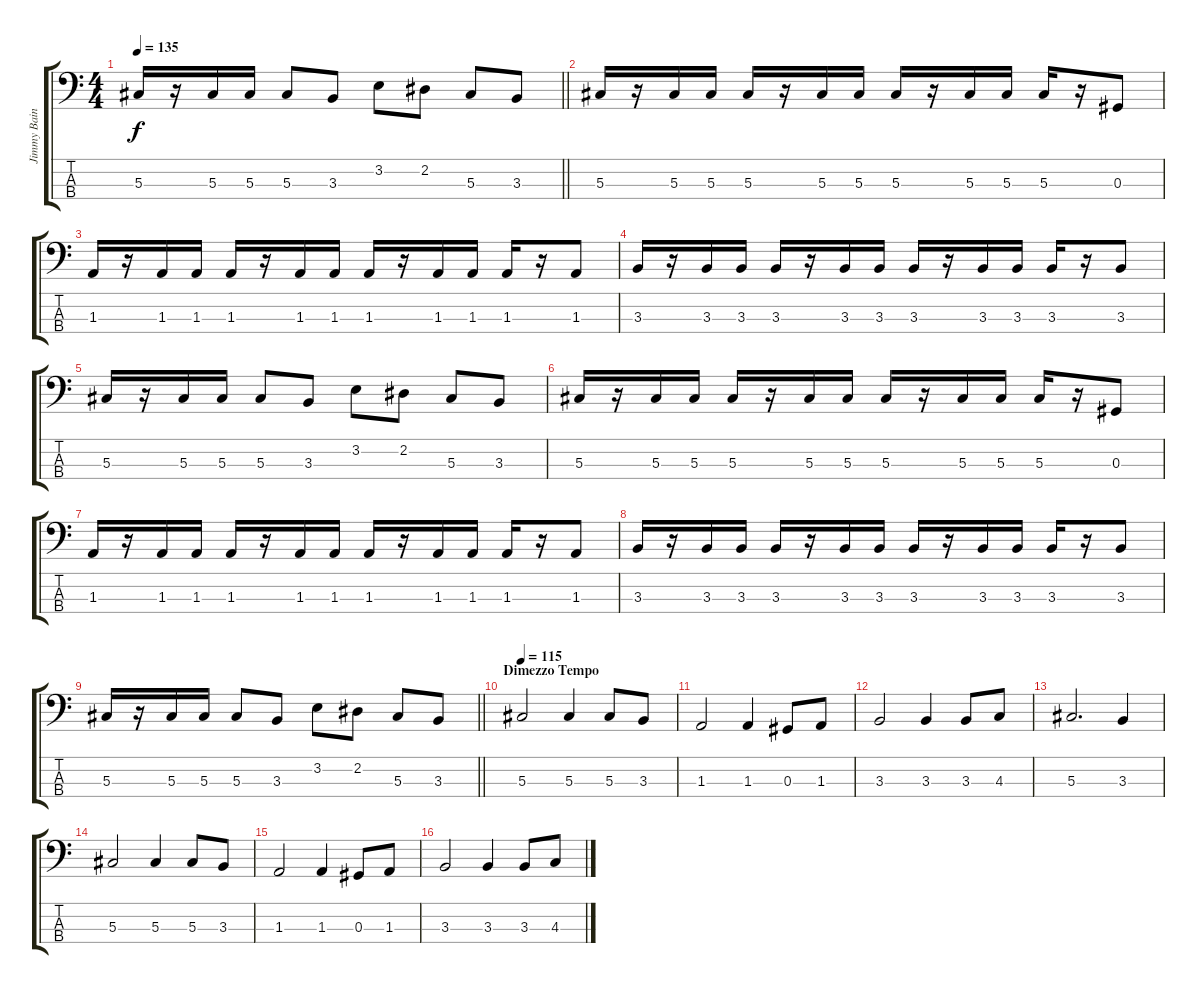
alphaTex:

\track ("Jimmy Bain" "Jimmy Bain") {instrument electricbassfinger}
\staff {score tabs}
\tuning (Gb2 Db2 Ab1 Eb1) {hide}
\ts (4 4)
\tempo 135
\clef f4
\barLineRight lightlight
\ks c
5.3.16{dy f} r.16 5.3.16 5.3.16 5.3.8 3.3.8 3.2.8 2.2.8 5.3.8 3.3.8 |
\section ("" "")
5.3.16 r.16 5.3.16 5.3.16 5.3.16 r.16 5.3.16 5.3.16 5.3.16 r.16 5.3.16 5.3.16 5.3.16 r.16 0.3.8 |
1.3.16 r.16 1.3.16 1.3.16 1.3.16 r.16 1.3.16 1.3.16 1.3.16 r.16 1.3.16 1.3.16 1.3.16 r.16 1.3.8 |
3.3.16 r.16 3.3.16 3.3.16 3.3.16 r.16 3.3.16 3.3.16 3.3.16 r.16 3.3.16 3.3.16 3.3.16 r.16 3.3.8 |
5.3.16 r.16 5.3.16 5.3.16 5.3.8 3.3.8 3.2.8 2.2.8 5.3.8 3.3.8 |
5.3.16 r.16 5.3.16 5.3.16 5.3.16 r.16 5.3.16 5.3.16 5.3.16 r.16 5.3.16 5.3.16 5.3.16 r.16 0.3.8 |
1.3.16 r.16 1.3.16 1.3.16 1.3.16 r.16 1.3.16 1.3.16 1.3.16 r.16 1.3.16 1.3.16 1.3.16 r.16 1.3.8 |
3.3.16 r.16 3.3.16 3.3.16 3.3.16 r.16 3.3.16 3.3.16 3.3.16 r.16 3.3.16 3.3.16 3.3.16 r.16 3.3.8 |
\barLineRight lightlight
5.3.16 r.16 5.3.16 5.3.16 5.3.8 3.3.8 3.2.8 2.2.8 5.3.8 3.3.8 |
\section ("" "Dimezzo Tempo")
\tempo 115
5.3.2 5.3.4 5.3.8 3.3.8 |
1.3.2 1.3.4 0.3.8 1.3.8 |
3.3.2 3.3.4 3.3.8 4.3.8 |
5.3.2{d} 3.3.4 |
5.3.2 5.3.4 5.3.8 3.3.8 |
1.3.2 1.3.4 0.3.8 1.3.8 |
3.3.2 3.3.4 3.3.8 4.3.8
